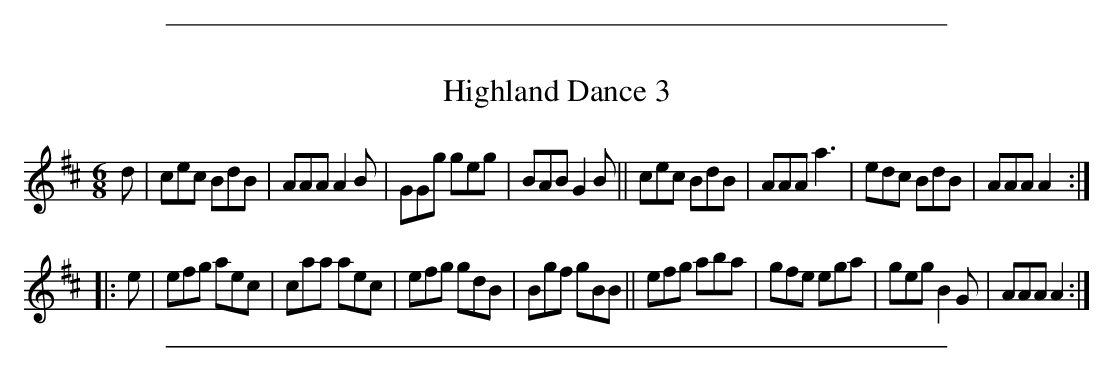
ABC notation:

X:1
T: Highland Dance 3
M: 6/8
L: 1/8
K: Amix
d |\
cec BdB | AAA A2B | GGg geg | BAB G2B ||\
cec BdB | AAA a3  | edc BdB | AAA A2  ::
e |\
efg aec | caa aec | efg gdB | Bgf gBB ||\
efg aba | gfe ega | geg B2G | AAA A2  :|
